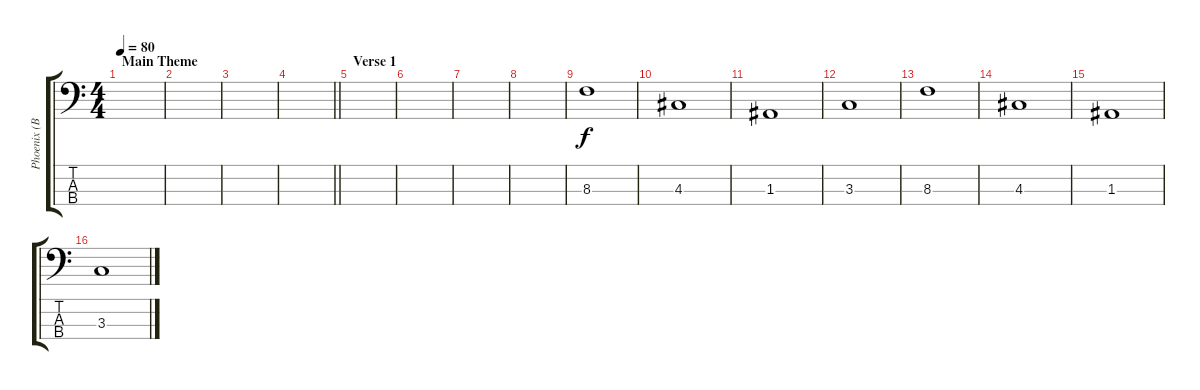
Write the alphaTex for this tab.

\track ("Phoenix (Basso)" "Phoenix (B") {instrument electricbasspick}
\staff {score tabs}
\tuning (G2 D2 A1 E1) {hide}
\ts (4 4)
\section ("" "Main Theme")
\tempo 80
\clef f4
\ks c
|
|
|
\barLineRight lightlight
|
\section ("" "Verse 1")
|
|
|
|
8.3.1{volume 10 instrument synthbass2} |
4.3.1 |
1.3.1 |
3.3.1 |
8.3.1 |
4.3.1 |
1.3.1 |
3.3.1
